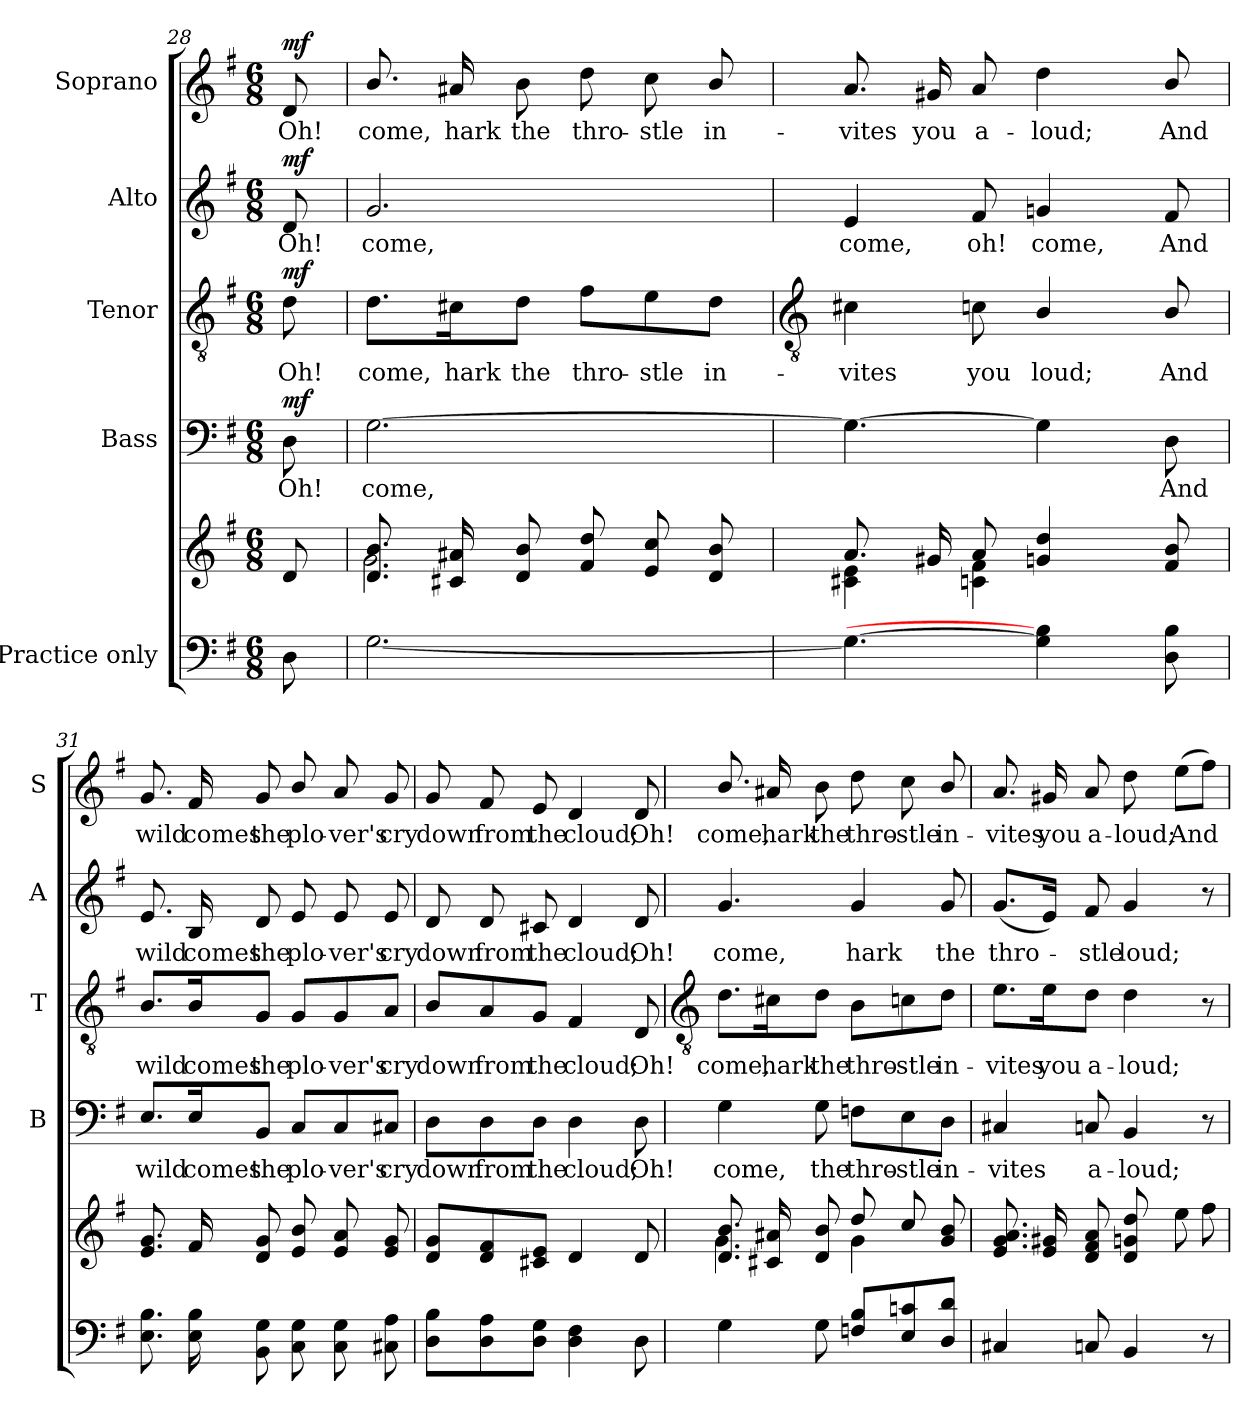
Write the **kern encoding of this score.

**kern	**kern	**dynam	**kern	**text	**dynam	**kern	**text	**dynam	**kern	**text	**dynam	**kern	**text	**dynam
*part5	*part5	*part5	*part4	*part4	*part4	*part3	*part3	*part3	*part2	*part2	*part2	*part1	*part1	*part1
*staff6	*staff5	*staff5/6	*staff4	*staff4	*staff4	*staff3	*staff3	*staff3	*staff2	*staff2	*staff2	*staff1	*staff1	*staff1
*I"Practice only	*	*	*I"Bass	*	*	*I"Tenor	*	*	*I"Alto	*	*	*I"Soprano	*	*
*	*	*	*I'B	*	*	*I'T	*	*	*I'A	*	*	*I'S	*	*
*clefF4	*clefG2	*	*clefF4	*	*	*clefGv2	*	*	*clefG2	*	*	*clefG2	*	*
*k[f#]	*k[f#]	*	*k[f#]	*	*	*k[f#]	*	*	*k[f#]	*	*	*k[f#]	*	*
*G:	*G:	*	*G:	*	*	*G:	*	*	*G:	*	*	*G:	*	*
*M6/8	*M6/8	*	*M6/8	*	*	*M6/8	*	*	*M6/8	*	*	*M6/8	*	*
=28	=28	=28	=28	=28	=28	=28	=28	=28	=28	=28	=28	=28	=28	=28
*^	*^	*	*	*	*	*	*	*	*	*	*	*	*	*
!	!	!	!	!LO:DY:b=2	!	!LO:LY:b	!	!	!LO:LY:b	!	!	!LO:LY:b	!	!	!LO:LY:b	!
!	!	!	!	!LO:DY:n=1:b	!	!	!LO:DY:b	!	!	!LO:DY:b	!	!	!LO:DY:b	!	!	!LO:DY:b
8ryy	8D\	8d/	8ryy	mf mf	8D	Oh!	mf	8d	Oh!	mf	8d	Oh!	mf	8d/	Oh!	mf
=29	=29	=29	=29	=29	=29	=29	=29	=29	=29	=29	=29	=29	=29	=29	=29	=29
!LO:N:vis=1	!	!	!	!	!	!LO:LY:b	!	!	!LO:LY:b	!	!	!LO:LY:b	!	!	!LO:LY:b	!
2.ryy	[2.G\	8.d/ 8.b/L	2.g\	.	[2.G	come,	.	8.d\L	come,	.	2.g	come,	.	8.b/	come,	.
!	!	!	!	!	!	!	!	!	!LO:LY:b	!	!	!	!	!	!LO:LY:b	!
.	.	16c#X 16a#XL	.	.	.	.	.	16c#X\K	hark	.	.	.	.	16a#X	hark	.
!	!	!	!	!	!	!	!	!	!LO:LY:b	!	!	!	!	!	!LO:LY:b	!
.	.	8d 8bJ	.	.	.	.	.	8d\J	the	.	.	.	.	8b	the	.
!	!	!	!	!	!	!	!	!	!LO:LY:b	!	!	!	!	!	!LO:LY:b	!
.	.	8f# 8ddL	.	.	.	.	.	8f#\L	thro-	.	.	.	.	8dd	thro-	.
!	!	!	!	!	!	!	!	!	!LO:LY:b	!	!	!	!	!	!LO:LY:b	!
.	.	8e 8cc	.	.	.	.	.	8e\	-stle	.	.	.	.	8cc	-stle	.
!	!	!	!	!	!	!	!	!	!LO:LY:b	!	!	!	!	!	!LO:LY:b	!
.	.	8d/ 8b/J	.	.	.	.	.	8d\J	in-	.	.	.	.	8b/	in-	.
*v	*v	*	*	*	*	*	*	*	*	*	*	*	*	*	*	*
!!LO:LB:g=z
=30	=30	=30	=30	=30	=30	=30	=30	=30	=30	=30	=30	=30	=30	=30	=30
*	*	*	*	*	*	*	*clefGv2	*	*	*	*	*	*	*	*
!	!	!	!	!	!	!	!	!LO:LY:b	!	!	!LO:LY:b	!	!	!LO:LY:b	!
4.G_	8.aL	4c#X\ 4e\	.	4.G_	.	.	4c#X	-vites	.	4e	come,	.	8.a	-vites	.
!	!	!	!	!	!	!	!	!	!	!	!	!	!	!LO:LY:b	!
.	16g#XL	.	.	.	.	.	.	.	.	.	.	.	16g#X	you	.
!	!	!	!	!	!	!	!	!LO:LY:b	!	!	!LO:LY:b	!	!	!LO:LY:b	!
.	8aJ	4cn\ 4f#\	.	.	.	.	8cn	you	.	8f#	oh!	.	8a	a-	.
!	!	!	!	!	!	!	!	!LO:LY:b	!	!	!LO:LY:b	!	!	!LO:LY:b	!
4G] 4B]	4gn 4dd	.	.	4G]	.	.	4B/	loud;	.	4gn	come,	.	4dd	-loud;	.
.	.	8ryy	.	.	.	.	.	.	.	.	.	.	.	.	.
!	!	!	!	!	!LO:LY:b	!	!	!LO:LY:b	!	!	!LO:LY:b	!	!	!LO:LY:b	!
8D 8B	8f#/ 8b/	8ryy	.	8D	And	.	8B/	And	.	8f#	And	.	8b/	And	.
=31	=31	=31	=31	=31	=31	=31	=31	=31	=31	=31	=31	=31	=31	=31	=31
!	!	!	!	!	!LO:LY:b	!	!	!LO:LY:b	!	!	!LO:LY:b	!	!	!LO:LY:b	!
8.E 8.BL	8.e 8.gL	2ryy	.	8.E/L	wild	.	8.B/L	wild	.	8.e	wild	.	8.g	wild	.
!	!	!	!	!	!LO:LY:b	!	!	!LO:LY:b	!	!	!LO:LY:b	!	!	!LO:LY:b	!
16E 16BL	16f#L	.	.	16E/K	comes	.	16B/K	comes	.	16B	comes	.	16f#	comes	.
!	!	!	!	!	!LO:LY:b	!	!	!LO:LY:b	!	!	!LO:LY:b	!	!	!LO:LY:b	!
8BB 8GJ	8d 8gJ	.	.	8BB/J	the	.	8G/J	the	.	8d	the	.	8g	the	.
!	!	!	!	!	!LO:LY:b	!	!	!LO:LY:b	!	!	!LO:LY:b	!	!	!LO:LY:b	!
8C 8GL	8e/ 8b/L	.	.	8C/L	plo-	.	8G/L	plo-	.	8e	plo-	.	8b/	plo-	.
!	!	!	!	!	!LO:LY:b	!	!	!LO:LY:b	!	!	!LO:LY:b	!	!	!LO:LY:b	!
8C 8G	8e 8a	4ryy	.	8C/	-ver's	.	8G/	-ver's	.	8e	-ver's	.	8a	-ver's	.
!	!	!	!	!	!LO:LY:b	!	!	!LO:LY:b	!	!	!LO:LY:b	!	!	!LO:LY:b	!
8C#X 8AJ	8e 8gJ	.	.	8C#X/J	cry	.	8A/J	cry	.	8e	cry	.	8g	cry	.
=32	=32	=32	=32	=32	=32	=32	=32	=32	=32	=32	=32	=32	=32	=32	=32
!	!	!LO:N:vis=1	!	!	!LO:LY:b	!	!	!LO:LY:b	!	!	!LO:LY:b	!	!	!LO:LY:b	!
8D 8BL	8d 8gL	2.ryy	.	8D\L	down	.	8B/L	down	.	8d	down	.	8g	down	.
!	!	!	!	!	!LO:LY:b	!	!	!LO:LY:b	!	!	!LO:LY:b	!	!	!LO:LY:b	!
8D 8A	8d 8f#	.	.	8D\	from	.	8A/	from	.	8d	from	.	8f#	from	.
!	!	!	!	!	!LO:LY:b	!	!	!LO:LY:b	!	!	!LO:LY:b	!	!	!LO:LY:b	!
8D 8GJ	8c#X 8eJ	.	.	8D\J	the	.	8G/J	the	.	8c#X	the	.	8e	the	.
!	!	!	!	!	!LO:LY:b	!	!	!LO:LY:b	!	!	!LO:LY:b	!	!	!LO:LY:b	!
4D 4F#	4d	.	.	4D	cloud;	.	4F#	cloud;	.	4d	cloud;	.	4d	cloud;	.
!	!	!	!	!	!LO:LY:b	!	!	!LO:LY:b	!	!	!LO:LY:b	!	!	!LO:LY:b	!
8D	8d	.	.	8D	Oh!	.	8D	Oh!	.	8d	Oh!	.	8d	Oh!	.
!!LO:LB:g=z
=33	=33	=33	=33	=33	=33	=33	=33	=33	=33	=33	=33	=33	=33	=33	=33
*	*	*	*	*	*	*	*clefGv2	*	*	*	*	*	*	*	*
!	!	!	!	!	!LO:LY:b	!	!	!LO:LY:b	!	!	!LO:LY:b	!	!	!LO:LY:b	!
4G	8.d/ 8.b/L	4.g\	.	4G	come,	.	8.d\L	come,	.	4.g	come,	.	8.b/	come,	.
!	!	!	!	!	!	!	!	!LO:LY:b	!	!	!	!	!	!LO:LY:b	!
.	16c#X 16a#XL	.	.	.	.	.	16c#X\K	hark	.	.	.	.	16a#X	hark	.
!	!	!	!	!	!LO:LY:b	!	!	!LO:LY:b	!	!	!	!	!	!LO:LY:b	!
8G	8d 8bJ	.	.	8G	the	.	8d\J	the	.	.	.	.	8b	the	.
!	!	!	!	!	!LO:LY:b	!	!	!LO:LY:b	!	!	!LO:LY:b	!	!	!LO:LY:b	!
8Fn 8BL	8dd/L	4g\	.	8Fn\L	thro-	.	8B\L	thro-	.	4g	hark	.	8dd	thro-	.
!	!	!	!	!	!LO:LY:b	!	!	!LO:LY:b	!	!	!	!	!	!LO:LY:b	!
8E 8cn	8cc/	.	.	8E\	-stle	.	8cn\	-stle	.	.	.	.	8cc	-stle	.
!	!	!	!	!	!LO:LY:b	!	!	!LO:LY:b	!	!	!LO:LY:b	!	!	!LO:LY:b	!
8D/ 8d/J	8g/ 8b/J	8ryy	.	8D\J	in-	.	8d\J	in-	.	8g	the	.	8b/	in-	.
=34	=34	=34	=34	=34	=34	=34	=34	=34	=34	=34	=34	=34	=34	=34	=34
!	!	!	!	!	!LO:LY:b	!	!	!LO:LY:b	!	!	!LO:LY:b	!	!	!LO:LY:b	!
4C#X	8.e 8.g 8.aL	2ryy	.	4C#X	-vites	.	8.e\L	-vites	.	(<8.gL	thro-	.	8.a	-vites	.
!	!	!	!	!	!	!	!	!LO:LY:b	!	!	!	!	!	!LO:LY:b	!
.	16e 16g#XL	.	.	.	.	.	16e\K	you	.	16eJ)	.	.	16g#X	you	.
!	!	!	!	!	!LO:LY:b	!	!	!LO:LY:b	!	!	!LO:LY:b	!	!	!LO:LY:b	!
8Cn	8d 8f# 8aJ	.	.	8Cn	a-	.	8d\J	a-	.	8f#	stle	.	8a	a-	.
!	!	!	!	!	!LO:LY:b	!	!	!LO:LY:b	!	!	!LO:LY:b	!	!	!LO:LY:b	!
4BB	8d 8gn 8ddL	.	.	4BB	-loud;	.	4d	-loud;	.	4g	loud;	.	8dd	-loud;	.
!	!	!	!	!	!	!	!	!	!	!	!	!	!	!LO:LY:b	!
.	8ee	4ryy	.	.	.	.	.	.	.	.	.	.	(>8eeL	And	.
8r	8ff#J	.	.	8r	.	.	8r	.	.	8r	.	.	8ff#J)	.	.
*	*v	*v	*	*	*	*	*	*	*	*	*	*	*	*	*
=	=	=	=	=	=	=	=	=	=	=	=	=	=	=
*-	*-	*-	*-	*-	*-	*-	*-	*-	*-	*-	*-	*-	*-	*-
